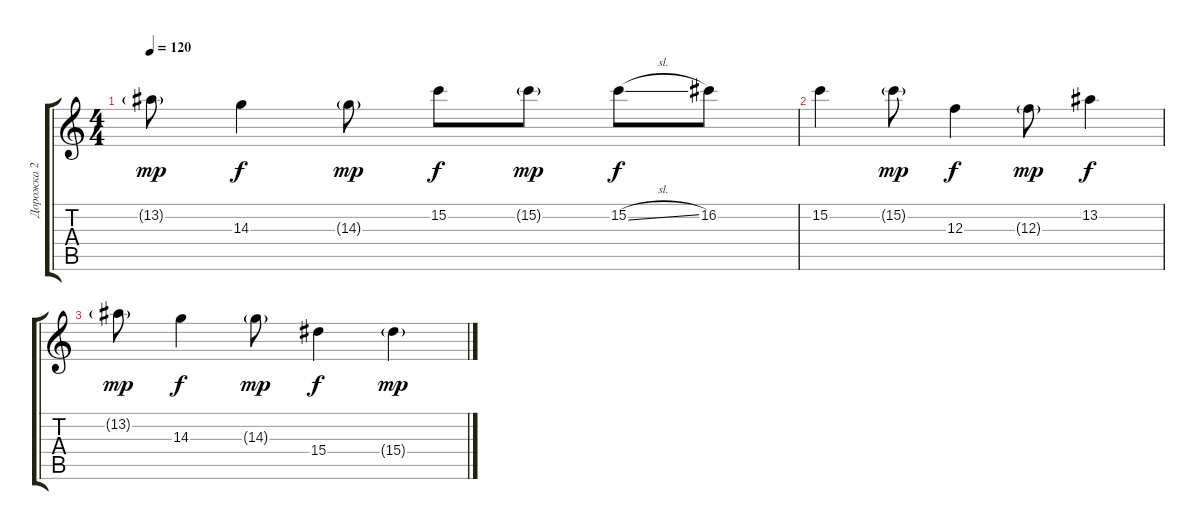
\track ("Дорожка 2" "Дорожка 2") {instrument electricguitarclean}
\staff {score tabs}
\tuning (D4 A3 F3 C3 G2 C2) {hide}
\ts (4 4)
\tempo 120
\clef g2
\ks c
13.2{g}.8{dy mp} 14.3.4{dy f} 14.3{g}.8{dy mp} 15.2.8{dy f} 15.2{g}.8{dy mp} 15.2{sl}.8{dy f} 16.2.8 |
15.2.4 15.2{g}.8{dy mp} 12.3.4{dy f} 12.3{g}.8{dy mp} 13.2.4{dy f} |
13.2{g}.8{dy mp} 14.3.4{dy f} 14.3{g}.8{dy mp} 15.4.4{dy f} 15.4{g}.4{dy mp}
